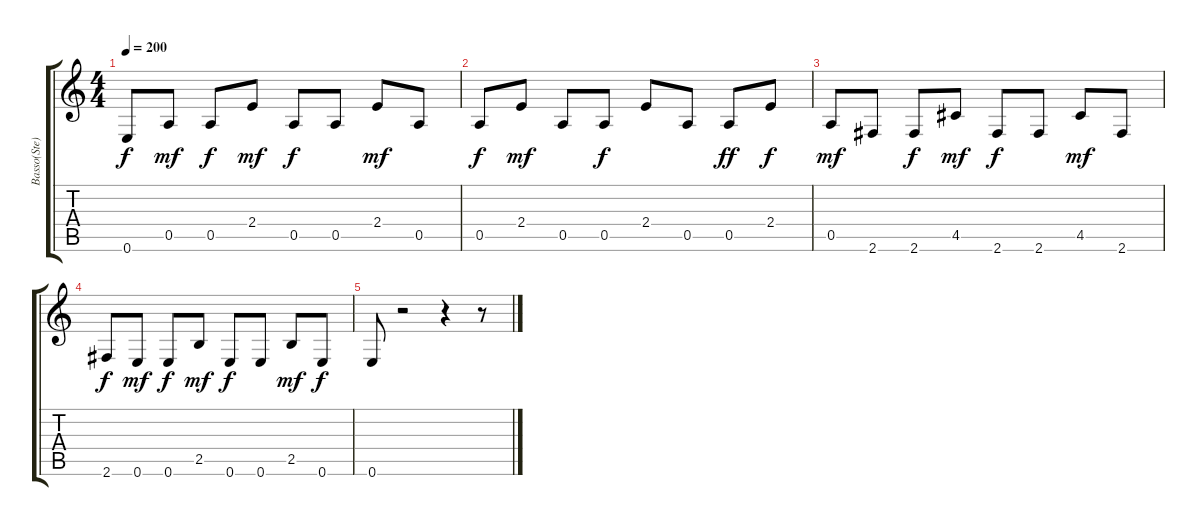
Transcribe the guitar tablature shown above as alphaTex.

\track ("Basso(Ste)" "Basso(Ste)") {instrument slapbass1}
\staff {score tabs}
\tuning (E4 B3 G3 D3 A2 E2) {hide}
\ts (4 4)
\tempo 200
\clef g2
\ks c
0.6.8{dy f} 0.5.8{dy mf} 0.5.8{dy f} 2.4.8{dy mf} 0.5.8{dy f} 0.5.8 2.4.8{dy mf} 0.5.8 |
0.5.8{dy f} 2.4.8{dy mf} 0.5.8 0.5.8{dy f} 2.4.8 0.5.8 0.5.8{dy ff} 2.4.8{dy f} |
0.5.8{dy mf} 2.6.8 2.6.8{dy f} 4.5.8{dy mf} 2.6.8{dy f} 2.6.8 4.5.8{dy mf} 2.6.8 |
2.6.8{dy f} 0.6.8{dy mf} 0.6.8{dy f} 2.5.8{dy mf} 0.6.8{dy f} 0.6.8 2.5.8{dy mf} 0.6.8{dy f} |
0.6.8 r.2 r.4 r.8
